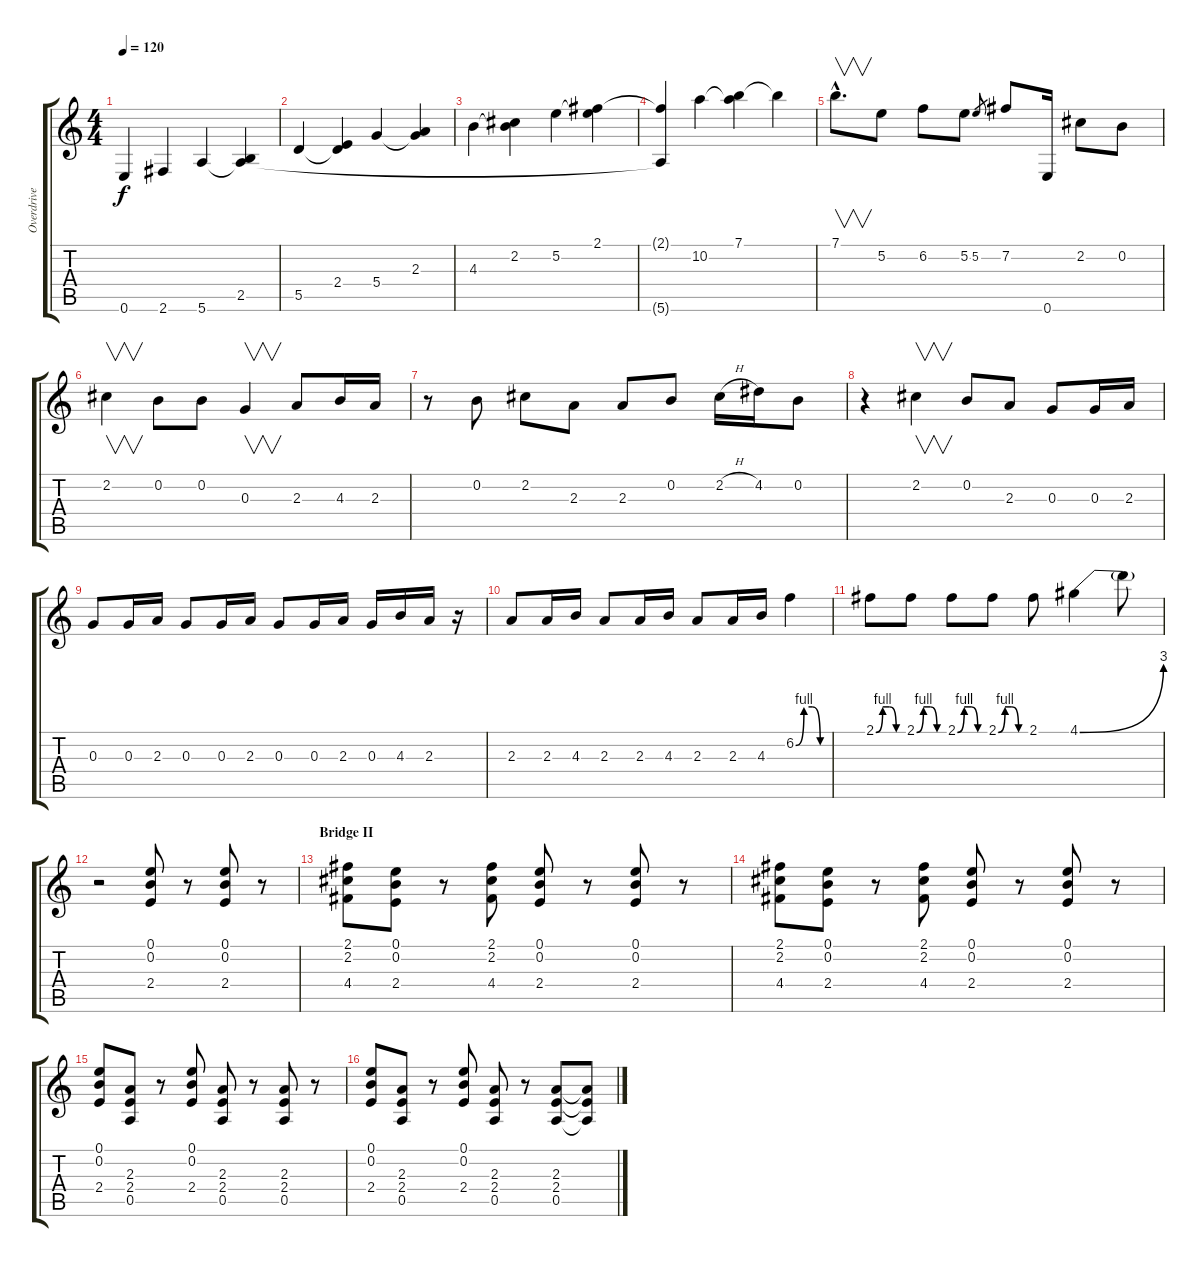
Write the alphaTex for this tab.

\track ("Overdrive" "Overdrive") {instrument overdrivenguitar}
\staff {score tabs}
\tuning (E4 B3 G3 D3 A2 E2) {hide}
\ts (4 4)
\tempo 120
\clef g2
\ks c
0.6.4{dy f} 2.6.4 5.6.4 (2.5 5.6{t}).4 |
5.5.4 (2.4 5.5{t}).4 5.4.4 (2.3 5.4{t}).4 |
4.3.4 (2.2 4.3{t}).4 5.2.4 (2.1 5.2{t}).4 |
(2.1{t} 5.6{t}).4 10.2.4 (7.1 10.2{t}).4 7.1{t}.4 |
7.1{hac}.8{v d volume 15} 5.2.8 6.2.8 5.2.8 5.2.8{gr} 7.2.8 0.6.16 2.2.8 0.2.8 |
2.2.4{v} 0.2.8 0.2.8 0.3.4{v} 2.3.8 4.3.16 2.3.16 |
r.8 0.2.8 2.2.8 2.3.8 2.3.8 0.2.8 2.2{h}.16 4.2.16 0.2.8 |
r.4 2.2.4{v} 0.2.8 2.3.8 0.3.8 0.3.16 2.3.16 |
0.3.8 0.3.16 2.3.16 0.3.8 0.3.16 2.3.16 0.3.8 0.3.16 2.3.16 0.3.16 4.3.16 2.3.16 r.16 |
2.3.8 2.3.16 4.3.16 2.3.8 2.3.16 4.3.16 2.3.8 2.3.16 4.3.16 6.2{be (custom 0 0 15 4 30 4 45 0 60 0)}.4 |
2.1{be (custom 0 0 15 4 30 4 45 0 60 0)}.8 2.1{be (custom 0 0 15 4 30 4 45 0 60 0)}.8 2.1{be (custom 0 0 15 4 30 4 45 0 60 0)}.8 2.1{be (custom 0 0 15 4 30 4 45 0 60 0)}.8 2.1.8 4.1{be (bend 0 0 60 12)}.4 4.1{t}.8 |
r.2 (0.1 0.2 2.4).8 r.8 (0.1 0.2 2.4).8 r.8 |
\section ("" "Bridge II")
(2.1 2.2 4.4).8 (0.1 0.2 2.4).8 r.8 (2.1 2.2 4.4).8 (0.1 0.2 2.4).8 r.8 (0.1 0.2 2.4).8 r.8 |
(2.1 2.2 4.4).8 (0.1 0.2 2.4).8 r.8 (2.1 2.2 4.4).8 (0.1 0.2 2.4).8 r.8 (0.1 0.2 2.4).8 r.8 |
(0.1 0.2 2.4).8 (2.3 2.4 0.5).8 r.8 (0.1 0.2 2.4).8 (2.3 2.4 0.5).8 r.8 (2.3 2.4 0.5).8 r.8 |
(0.1 0.2 2.4).8 (2.3 2.4 0.5).8 r.8 (0.1 0.2 2.4).8 (2.3 2.4 0.5).8 r.8 (2.3 2.4 0.5).8 (2.3{t} 2.4{t} 0.5{t}).8
